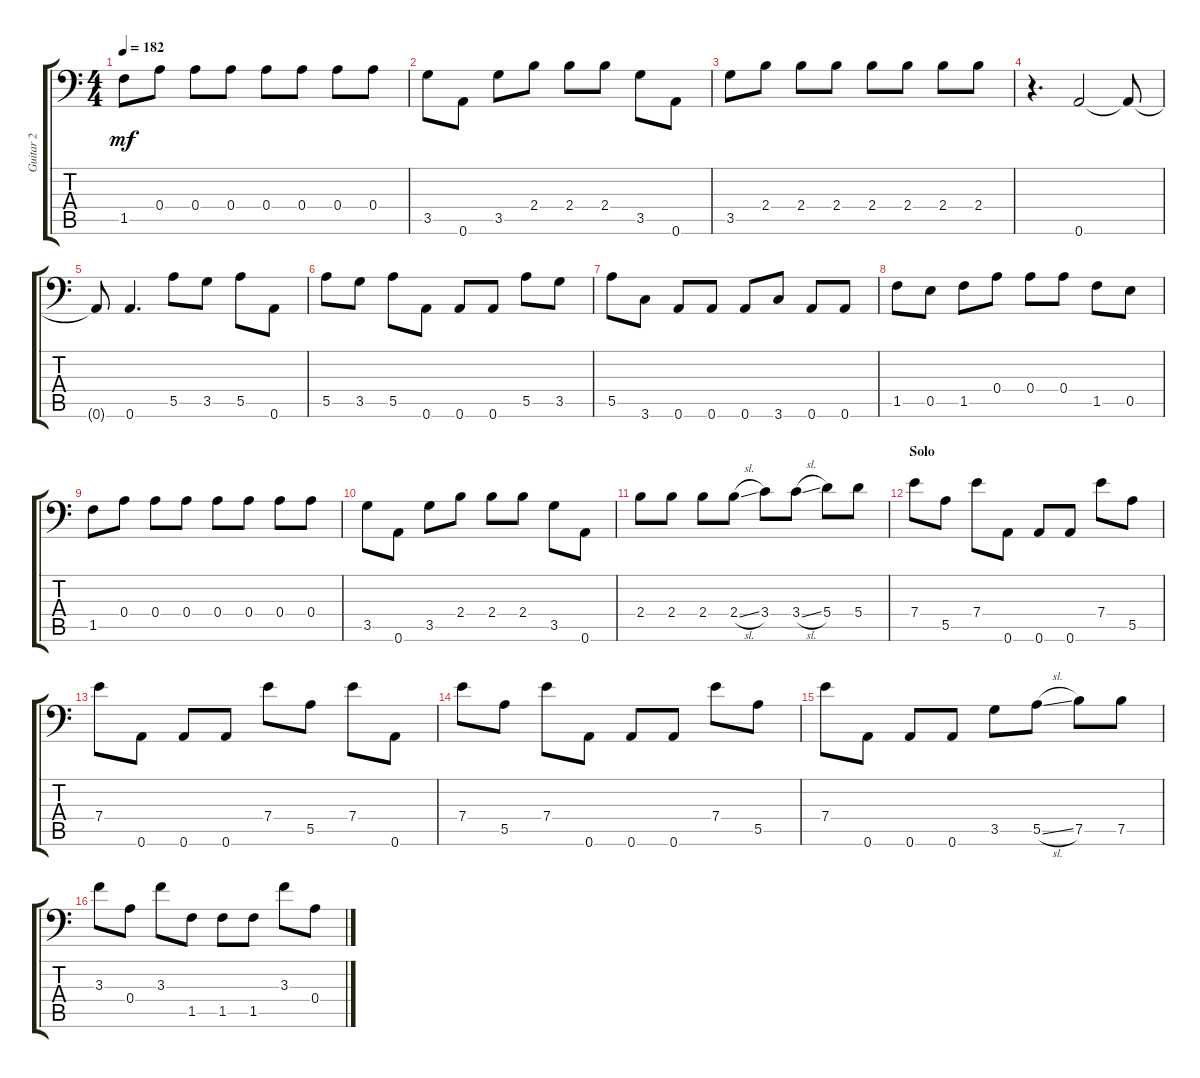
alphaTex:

\track ("Guitar 2" "Guitar 2") {instrument overdrivenguitar}
\staff {score tabs}
\tuning (B3 Gb3 D3 A2 E2 A1) {hide}
\ts (4 4)
\tempo 182
\clef f4
\ks c
1.5.8{dy mf} 0.4.8 0.4.8 0.4.8 0.4.8 0.4.8 0.4.8 0.4.8 |
3.5.8 0.6.8 3.5.8 2.4.8 2.4.8 2.4.8 3.5.8 0.6.8 |
3.5.8 2.4.8 2.4.8 2.4.8 2.4.8 2.4.8 2.4.8 2.4.8 |
r.4{d} 0.6.2 0.6{t}.8 |
0.6{t}.8 0.6.4{d} 5.5.8 3.5.8 5.5.8 0.6.8 |
5.5.8 3.5.8 5.5.8 0.6.8 0.6.8 0.6.8 5.5.8 3.5.8 |
5.5.8 3.6.8 0.6.8 0.6.8 0.6.8 3.6.8 0.6.8 0.6.8 |
1.5.8 0.5.8 1.5.8 0.4.8 0.4.8 0.4.8 1.5.8 0.5.8 |
1.5.8 0.4.8 0.4.8 0.4.8 0.4.8 0.4.8 0.4.8 0.4.8 |
3.5.8 0.6.8 3.5.8 2.4.8 2.4.8 2.4.8 3.5.8 0.6.8 |
2.4.8 2.4.8 2.4.8 2.4{sl}.8 3.4.8 3.4{sl}.8 5.4.8 5.4.8 |
\section ("" "Solo")
7.4.8 5.5.8 7.4.8 0.6.8 0.6.8 0.6.8 7.4.8 5.5.8 |
7.4.8 0.6.8 0.6.8 0.6.8 7.4.8 5.5.8 7.4.8 0.6.8 |
7.4.8 5.5.8 7.4.8 0.6.8 0.6.8 0.6.8 7.4.8 5.5.8 |
7.4.8 0.6.8 0.6.8 0.6.8 3.5.8 5.5{sl}.8 7.5.8 7.5.8 |
3.3.8 0.4.8 3.3.8 1.5.8 1.5.8 1.5.8 3.3.8 0.4.8
